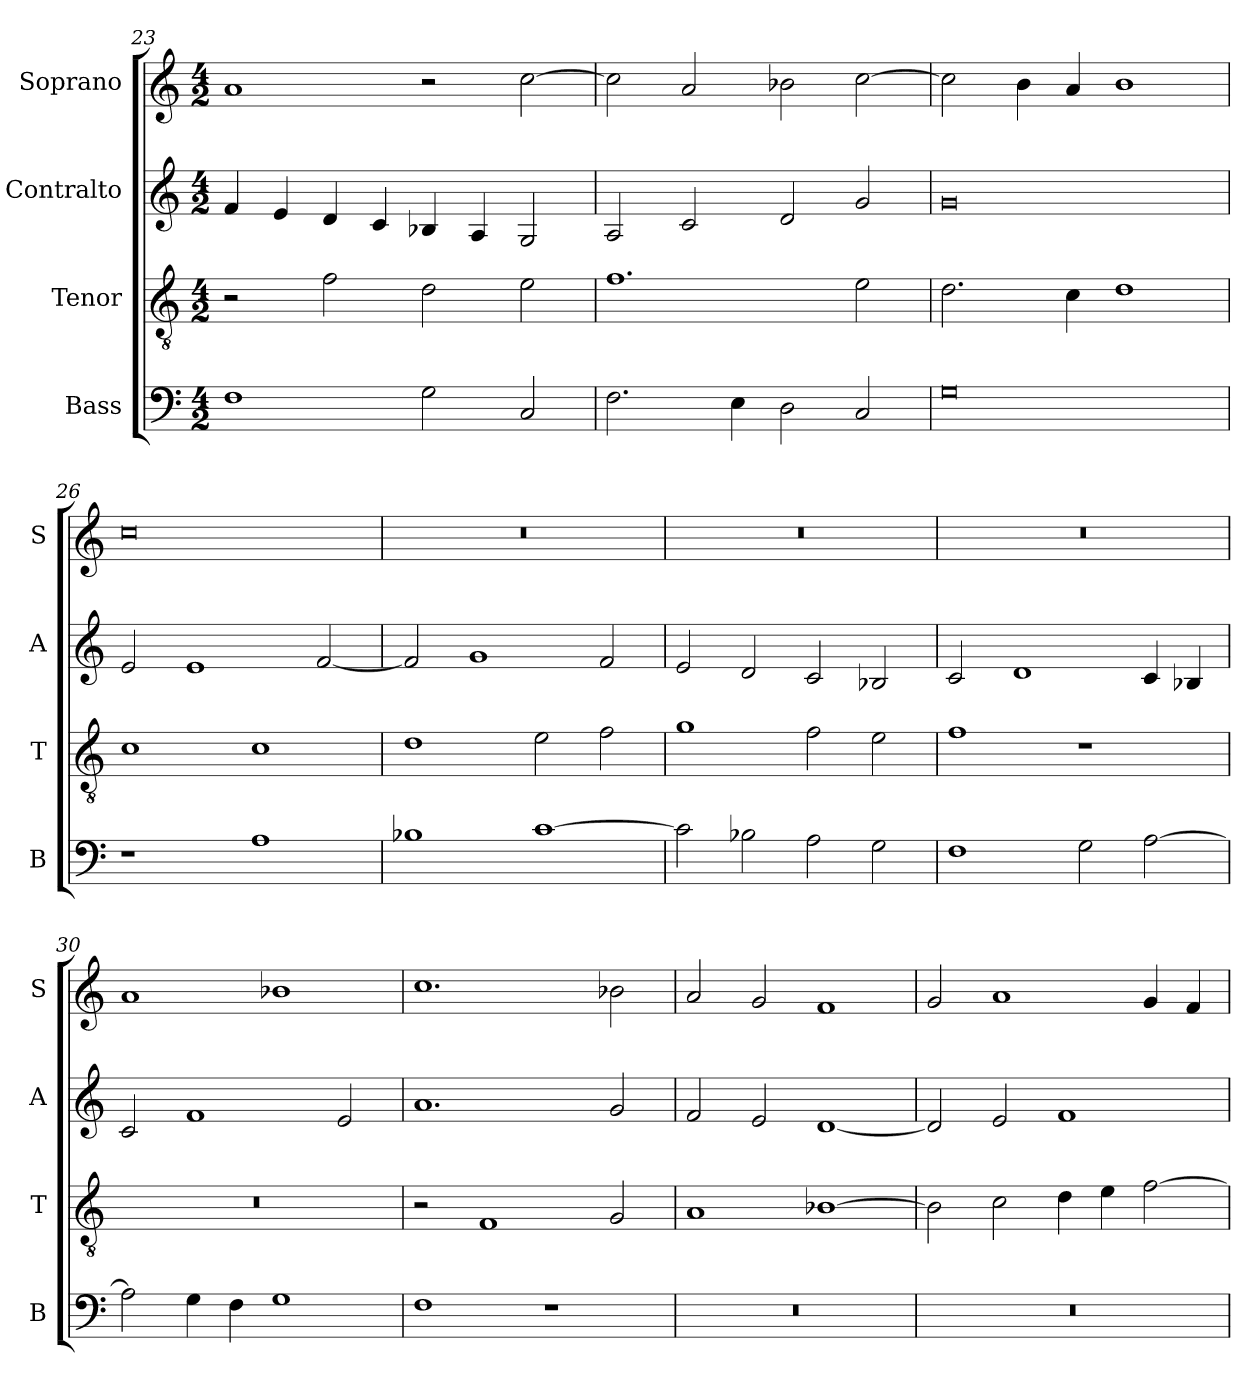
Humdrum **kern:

**kern	**kern	**kern	**kern
*part4	*part3	*part2	*part1
*staff4	*staff3	*staff2	*staff1
*I"Bass	*I"Tenor	*I"Contralto	*I"Soprano
*I'B	*I'T	*I'A	*I'S
*clefF4	*clefGv2	*clefG2	*clefG2
*k[]	*k[]	*k[]	*k[]
*M4/2	*M4/2	*M4/2	*M4/2
=23	=23	=23	=23
1F	2r	4f	1a
.	.	4e	.
.	2f	4d	.
.	.	4c	.
2G	2d	4B-X	2r
.	.	4A	.
2C	2e	2G	[2cc
=24	=24	=24	=24
2.F	1.f	2A	2cc]
.	.	2c	2a
4E	.	.	.
2D	.	2d	2b-X
2C	2e	2g	[2cc
=25	=25	=25	=25
0G	2.d	0g	2cc]
.	.	.	4b
.	4c	.	4a
.	1d	.	1b
=26	=26	=26	=26
1r	1c	2e	0cc
.	.	1e	.
1A	1c	.	.
.	.	[2f	.
=27	=27	=27	=27
1B-X	1d	2f]	0r
.	.	1g	.
[1c	2e	.	.
.	2f	2f	.
=28	=28	=28	=28
2c]	1g	2e	0r
2B-X	.	2d	.
2A	2f	2c	.
2G	2e	2B-X	.
=29	=29	=29	=29
1F	1f	2c	0r
.	.	1d	.
2G	1r	.	.
[2A	.	4c	.
.	.	4B-X	.
=30	=30	=30	=30
2A]	0r	2c	1a
4G	.	1f	.
4F	.	.	.
1G	.	.	1b-X
.	.	2e	.
=31	=31	=31	=31
1F	2r	1.a	1.cc
.	1F	.	.
1r	.	.	.
.	2G	2g	2b-X
=32	=32	=32	=32
0r	1A	2f	2a
.	.	2e	2g
.	[1B-X	[1d	1f
=33	=33	=33	=33
0r	2B-]	2d]	2g
.	2c	2e	1a
.	4d	1f	.
.	4e	.	.
.	[2f	.	4g
.	.	.	4f
=	=	=	=
*-	*-	*-	*-
